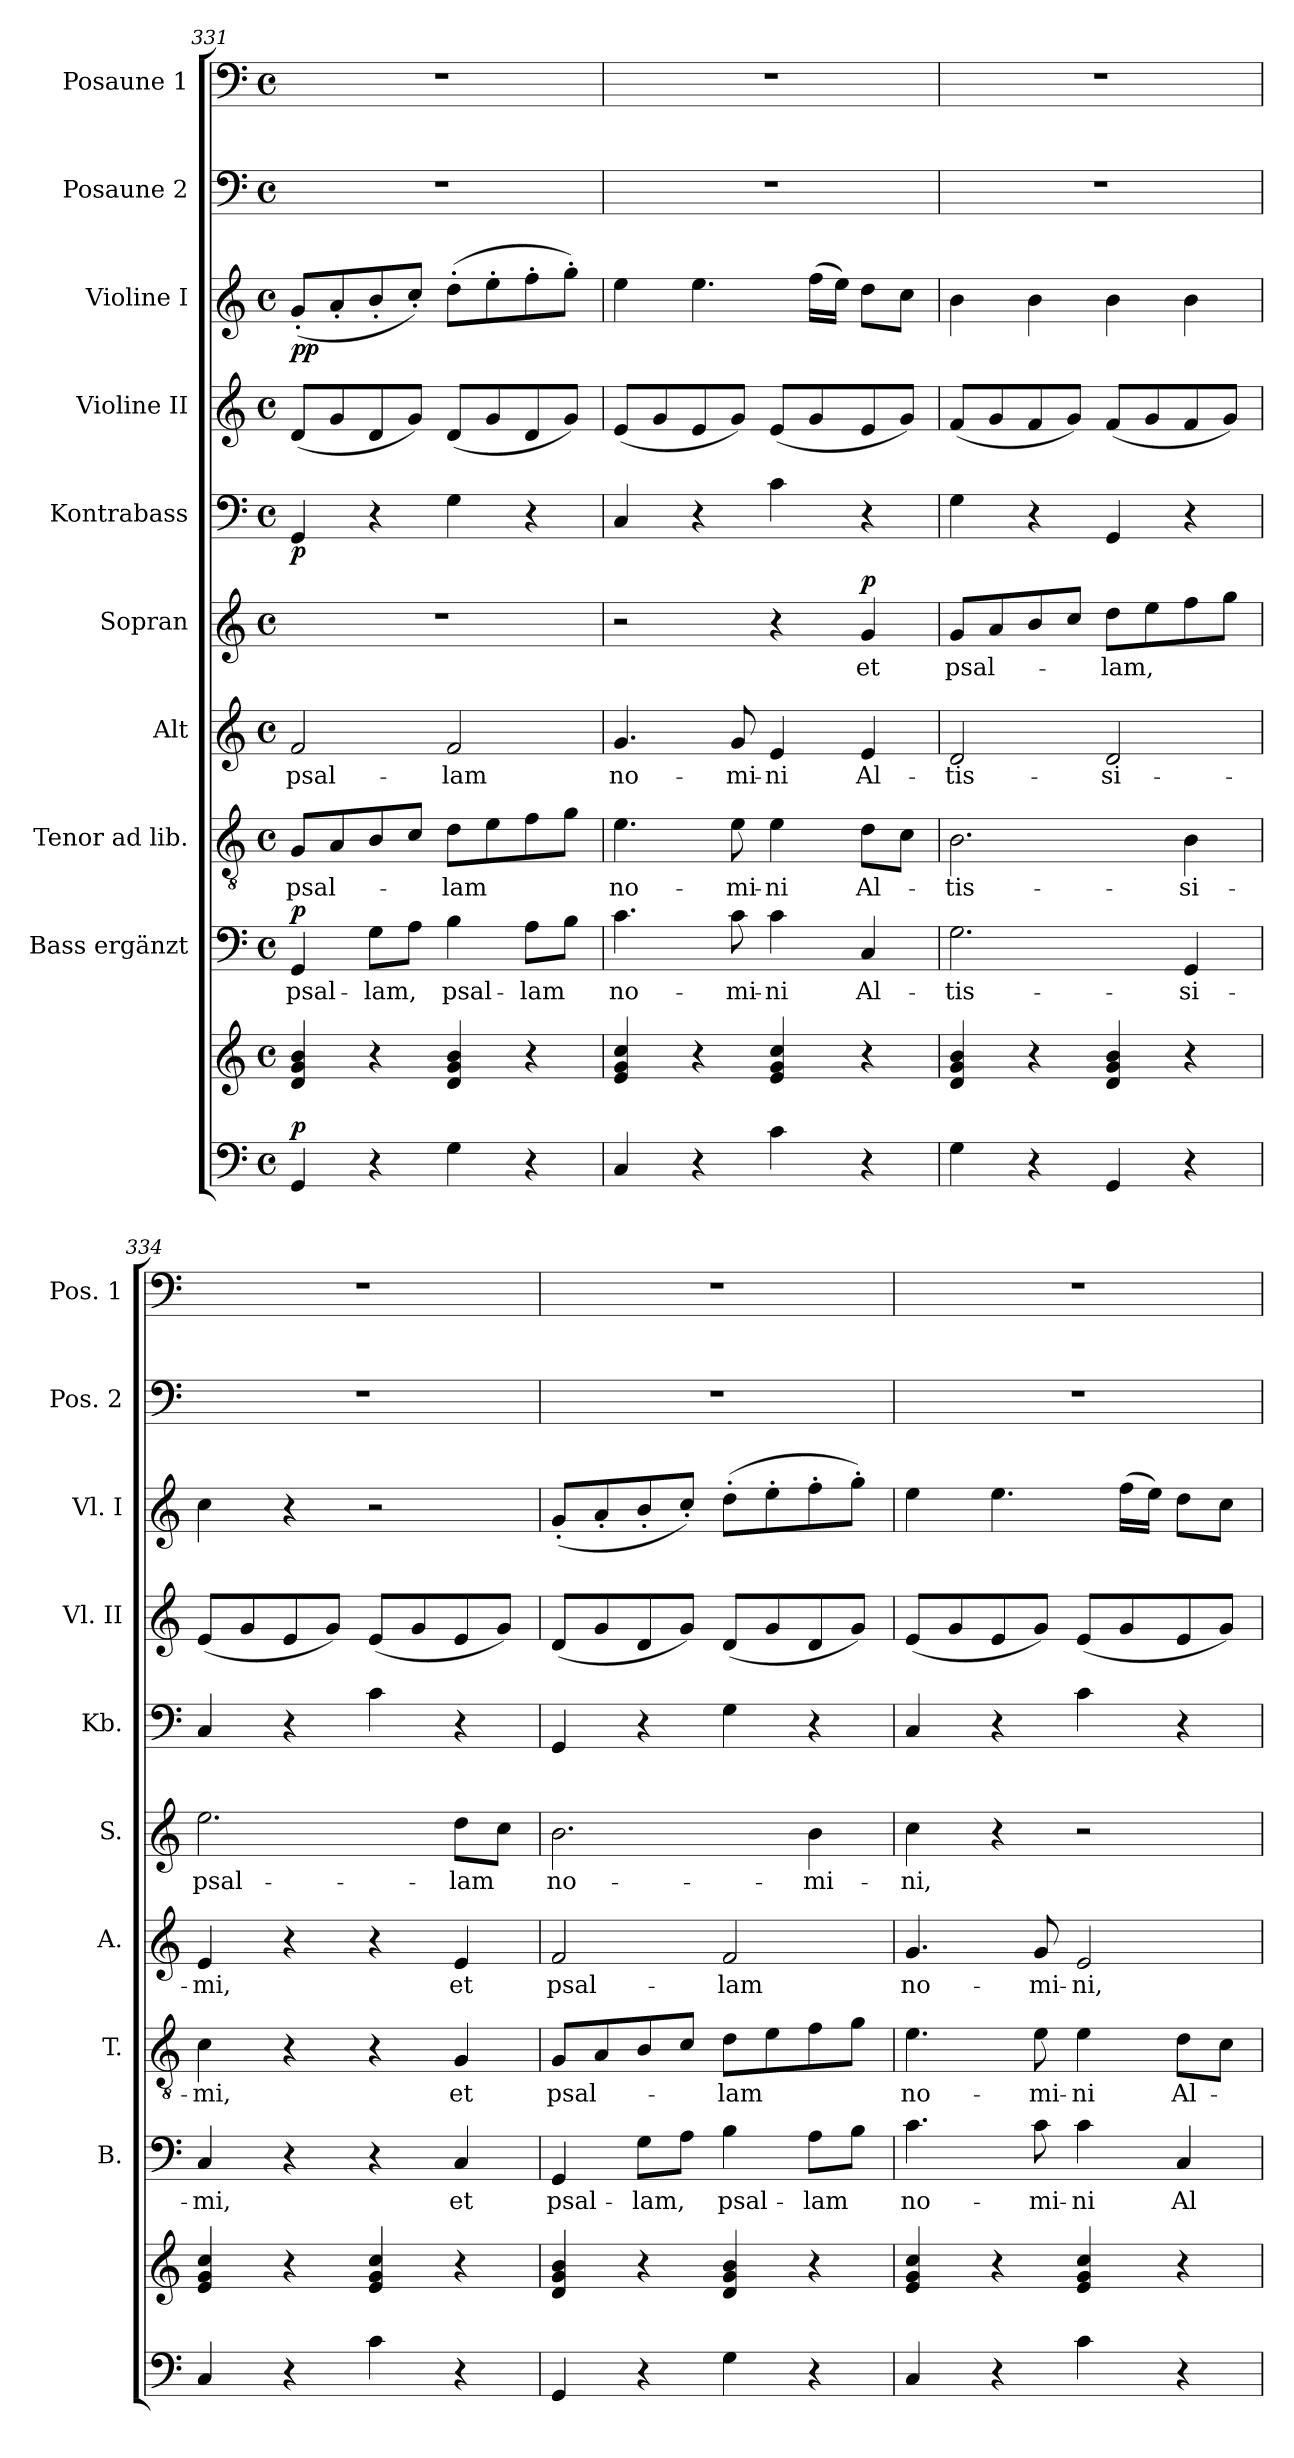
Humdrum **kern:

**kern	**kern	**dynam	**kern	**text	**dynam	**kern	**text	**kern	**text	**kern	**text	**dynam	**kern	**dynam	**kern	**kern	**dynam	**kern	**kern
*part10	*part10	*part10	*part9	*part9	*part9	*part8	*part8	*part7	*part7	*part6	*part6	*part6	*part5	*part5	*part4	*part3	*part3	*part2	*part1
*staff11	*staff10	*staff10/11	*staff9	*staff9	*staff9	*staff8	*staff8	*staff7	*staff7	*staff6	*staff6	*staff6	*staff5	*staff5	*staff4	*staff3	*staff3	*staff2	*staff1
*	*	*	*I"Bass ergänzt	*	*	*I"Tenor ad lib.	*	*I"Alt	*	*I"Sopran	*	*	*I"Kontrabass	*	*I"Violine II	*I"Violine I	*	*I"Posaune 2	*I"Posaune 1
*	*	*	*I'B.	*	*	*I'T.	*	*I'A.	*	*I'S.	*	*	*I'Kb.	*	*I'Vl. II	*I'Vl. I	*	*I'Pos. 2	*I'Pos. 1
*clefF4	*clefG2	*	*clefF4	*	*	*clefGv2	*	*clefG2	*	*clefG2	*	*	*clefF4	*	*clefG2	*clefG2	*	*clefF4	*clefF4
*	*	*	*	*	*	*	*	*	*	*	*	*	*ITrd7c12	*	*	*	*	*	*
*k[]	*k[]	*	*k[]	*	*	*k[]	*	*k[]	*	*k[]	*	*	*k[]	*	*k[]	*k[]	*	*k[]	*k[]
*C:	*C:	*	*C:	*	*	*C:	*	*C:	*	*C:	*	*	*C:	*	*C:	*C:	*	*C:	*C:
*M4/4	*M4/4	*	*M4/4	*	*	*M4/4	*	*M4/4	*	*M4/4	*	*	*M4/4	*	*M4/4	*M4/4	*	*M4/4	*M4/4
*met(c)	*met(c)	*	*met(c)	*	*	*met(c)	*	*met(c)	*	*met(c)	*	*	*met(c)	*	*met(c)	*met(c)	*	*met(c)	*met(c)
=331	=331	=331	=331	=331	=331	=331	=331	=331	=331	=331	=331	=331	=331	=331	=331	=331	=331	=331	=331
!	!	!LO:DY:a=2	!	!LO:LY:b	!LO:DY:a	!	!LO:LY:b	!	!LO:LY:b	!	!	!	!	!LO:DY:b	!	!	!LO:DY:b	!	!
4GG/	4d/ 4g/ 4b/	p	4GG/	psal-	p	8G/L	psal-	2f/	psal-	1r	.	.	4GGG/	p	(<8d/L	(<8g'</L	pp	1r	1r
.	.	.	.	.	.	8A/	.	.	.	.	.	.	.	.	8g/	8a'</	.	.	.
!	!	!	!	!LO:LY:b	!	!	!	!	!	!	!	!	!	!	!	!	!	!	!
4r	4r	.	8G\L	-lam,	.	8B/	.	.	.	.	.	.	4r	.	8d/	8b'</	.	.	.
.	.	.	8A\J	.	.	8c/J	.	.	.	.	.	.	.	.	8g/J)	8cc'</J)	.	.	.
!	!	!	!	!LO:LY:b	!	!	!LO:LY:b	!	!LO:LY:b	!	!	!	!	!	!	!	!	!	!
4G\	4d/ 4g/ 4b/	.	4B\	psal-	.	8d\L	-lam	2f/	-lam	.	.	.	4GG\	.	(<8d/L	(>8dd'>\L	.	.	.
.	.	.	.	.	.	8e\	.	.	.	.	.	.	.	.	8g/	8ee'>\	.	.	.
!	!	!	!	!LO:LY:b	!	!	!	!	!	!	!	!	!	!	!	!	!	!	!
4r	4r	.	8A\L	-lam	.	8f\	.	.	.	.	.	.	4r	.	8d/	8ff'>\	.	.	.
.	.	.	8B\J	.	.	8g\J	.	.	.	.	.	.	.	.	8g/J)	8gg'>\J)	.	.	.
!!LO:PB:g=z
=332	=332	=332	=332	=332	=332	=332	=332	=332	=332	=332	=332	=332	=332	=332	=332	=332	=332	=332	=332
!	!	!	!	!LO:LY:b	!	!	!LO:LY:b	!	!LO:LY:b	!	!	!	!	!	!	!	!	!	!
4C/	4e/ 4g/ 4cc/	.	4.c\	no-	.	4.e\	no-	4.g/	no-	2r	.	.	4CC/	.	(<8e/L	4ee\	.	1r	1r
.	.	.	.	.	.	.	.	.	.	.	.	.	.	.	8g/	.	.	.	.
4r	4r	.	.	.	.	.	.	.	.	.	.	.	4r	.	8e/	4.ee\	.	.	.
!	!	!	!	!LO:LY:b	!	!	!LO:LY:b	!	!LO:LY:b	!	!	!	!	!	!	!	!	!	!
.	.	.	8c\	-mi-	.	8e\	-mi-	8g/	-mi-	.	.	.	.	.	8g/J)	.	.	.	.
!	!	!	!	!LO:LY:b	!	!	!LO:LY:b	!	!LO:LY:b	!	!	!	!	!	!	!	!	!	!
4c\	4e/ 4g/ 4cc/	.	4c\	-ni	.	4e\	-ni	4e/	-ni	4r	.	.	4C\	.	(<8e/L	.	.	.	.
.	.	.	.	.	.	.	.	.	.	.	.	.	.	.	8g/	(>16ff\LL	.	.	.
.	.	.	.	.	.	.	.	.	.	.	.	.	.	.	.	16ee\JJ)	.	.	.
!	!	!	!	!LO:LY:b	!	!	!LO:LY:b	!	!LO:LY:b	!	!LO:LY:b	!LO:DY:a	!	!	!	!	!	!	!
4r	4r	.	4C/	Al-	.	8d\L	Al-	4e/	Al-	4g/	et	p	4r	.	8e/	8dd\L	.	.	.
.	.	.	.	.	.	8c\J	.	.	.	.	.	.	.	.	8g/J)	8cc\J	.	.	.
=333	=333	=333	=333	=333	=333	=333	=333	=333	=333	=333	=333	=333	=333	=333	=333	=333	=333	=333	=333
!	!	!	!	!LO:LY:b	!	!	!LO:LY:b	!	!LO:LY:b	!	!LO:LY:b	!	!	!	!	!	!	!	!
4G\	4d/ 4g/ 4b/	.	2.G\	-tis-	.	2.B\	-tis-	2d/	-tis-	8g/L	psal-	.	4GG\	.	(<8f/L	4b\	.	1r	1r
.	.	.	.	.	.	.	.	.	.	8a/	.	.	.	.	8g/	.	.	.	.
4r	4r	.	.	.	.	.	.	.	.	8b/	.	.	4r	.	8f/	4b\	.	.	.
.	.	.	.	.	.	.	.	.	.	8cc/J	.	.	.	.	8g/J)	.	.	.	.
!	!	!	!	!	!	!	!	!	!LO:LY:b	!	!LO:LY:b	!	!	!	!	!	!	!	!
4GG/	4d/ 4g/ 4b/	.	.	.	.	.	.	2d/	-si-	8dd\L	-lam,	.	4GGG/	.	(<8f/L	4b\	.	.	.
.	.	.	.	.	.	.	.	.	.	8ee\	.	.	.	.	8g/	.	.	.	.
!	!	!	!	!LO:LY:b	!	!	!LO:LY:b	!	!	!	!	!	!	!	!	!	!	!	!
4r	4r	.	4GG/	-si-	.	4B\	-si-	.	.	8ff\	.	.	4r	.	8f/	4b\	.	.	.
.	.	.	.	.	.	.	.	.	.	8gg\J	.	.	.	.	8g/J)	.	.	.	.
=334	=334	=334	=334	=334	=334	=334	=334	=334	=334	=334	=334	=334	=334	=334	=334	=334	=334	=334	=334
!	!	!	!	!LO:LY:b	!	!	!LO:LY:b	!	!LO:LY:b	!	!LO:LY:b	!	!	!	!	!	!	!	!
4C/	4e/ 4g/ 4cc/	.	4C/	-mi,	.	4c\	-mi,	4e/	-mi,	2.ee\	psal-	.	4CC/	.	(<8e/L	4cc\	.	1r	1r
.	.	.	.	.	.	.	.	.	.	.	.	.	.	.	8g/	.	.	.	.
4r	4r	.	4r	.	.	4r	.	4r	.	.	.	.	4r	.	8e/	4r	.	.	.
.	.	.	.	.	.	.	.	.	.	.	.	.	.	.	8g/J)	.	.	.	.
4c\	4e/ 4g/ 4cc/	.	4r	.	.	4r	.	4r	.	.	.	.	4C\	.	(<8e/L	2r	.	.	.
.	.	.	.	.	.	.	.	.	.	.	.	.	.	.	8g/	.	.	.	.
!	!	!	!	!LO:LY:b	!	!	!LO:LY:b	!	!LO:LY:b	!	!LO:LY:b	!	!	!	!	!	!	!	!
4r	4r	.	4C/	et	.	4G/	et	4e/	et	8dd\L	-lam	.	4r	.	8e/	.	.	.	.
.	.	.	.	.	.	.	.	.	.	8cc\J	.	.	.	.	8g/J)	.	.	.	.
=335	=335	=335	=335	=335	=335	=335	=335	=335	=335	=335	=335	=335	=335	=335	=335	=335	=335	=335	=335
!	!	!	!	!LO:LY:b	!	!	!LO:LY:b	!	!LO:LY:b	!	!LO:LY:b	!	!	!	!	!	!	!	!
4GG/	4d/ 4g/ 4b/	.	4GG/	psal-	.	8G/L	psal-	2f/	psal-	2.b\	no-	.	4GGG/	.	(<8d/L	(<8g'</L	.	1r	1r
.	.	.	.	.	.	8A/	.	.	.	.	.	.	.	.	8g/	8a'</	.	.	.
!	!	!	!	!LO:LY:b	!	!	!	!	!	!	!	!	!	!	!	!	!	!	!
4r	4r	.	8G\L	-lam,	.	8B/	.	.	.	.	.	.	4r	.	8d/	8b'</	.	.	.
.	.	.	8A\J	.	.	8c/J	.	.	.	.	.	.	.	.	8g/J)	8cc'</J)	.	.	.
!	!	!	!	!LO:LY:b	!	!	!LO:LY:b	!	!LO:LY:b	!	!	!	!	!	!	!	!	!	!
4G\	4d/ 4g/ 4b/	.	4B\	psal-	.	8d\L	-lam	2f/	-lam	.	.	.	4GG\	.	(<8d/L	(>8dd'>\L	.	.	.
.	.	.	.	.	.	8e\	.	.	.	.	.	.	.	.	8g/	8ee'>\	.	.	.
!	!	!	!	!LO:LY:b	!	!	!	!	!	!	!LO:LY:b	!	!	!	!	!	!	!	!
4r	4r	.	8A\L	-lam	.	8f\	.	.	.	4b\	-mi-	.	4r	.	8d/	8ff'>\	.	.	.
.	.	.	8B\J	.	.	8g\J	.	.	.	.	.	.	.	.	8g/J)	8gg'>\J)	.	.	.
!!LO:PB:g=z
=336	=336	=336	=336	=336	=336	=336	=336	=336	=336	=336	=336	=336	=336	=336	=336	=336	=336	=336	=336
!	!	!	!	!LO:LY:b	!	!	!LO:LY:b	!	!LO:LY:b	!	!LO:LY:b	!	!	!	!	!	!	!	!
4C/	4e/ 4g/ 4cc/	.	4.c\	no-	.	4.e\	no-	4.g/	no-	4cc\	-ni,	.	4CC/	.	(<8e/L	4ee\	.	1r	1r
.	.	.	.	.	.	.	.	.	.	.	.	.	.	.	8g/	.	.	.	.
4r	4r	.	.	.	.	.	.	.	.	4r	.	.	4r	.	8e/	4.ee\	.	.	.
!	!	!	!	!LO:LY:b	!	!	!LO:LY:b	!	!LO:LY:b	!	!	!	!	!	!	!	!	!	!
.	.	.	8c\	-mi-	.	8e\	-mi-	8g/	-mi-	.	.	.	.	.	8g/J)	.	.	.	.
!	!	!	!	!LO:LY:b	!	!	!LO:LY:b	!	!LO:LY:b	!	!	!	!	!	!	!	!	!	!
4c\	4e/ 4g/ 4cc/	.	4c\	-ni	.	4e\	-ni	2e/	-ni,	2r	.	.	4C\	.	(<8e/L	.	.	.	.
.	.	.	.	.	.	.	.	.	.	.	.	.	.	.	8g/	(>16ff\LL	.	.	.
.	.	.	.	.	.	.	.	.	.	.	.	.	.	.	.	16ee\JJ)	.	.	.
!	!	!	!	!LO:LY:b	!	!	!LO:LY:b	!	!	!	!	!	!	!	!	!	!	!	!
4r	4r	.	4C/	Al-	.	8d\L	Al-	.	.	.	.	.	4r	.	8e/	8dd\L	.	.	.
.	.	.	.	.	.	8c\J	.	.	.	.	.	.	.	.	8g/J)	8cc\J	.	.	.
=	=	=	=	=	=	=	=	=	=	=	=	=	=	=	=	=	=	=	=
*-	*-	*-	*-	*-	*-	*-	*-	*-	*-	*-	*-	*-	*-	*-	*-	*-	*-	*-	*-
